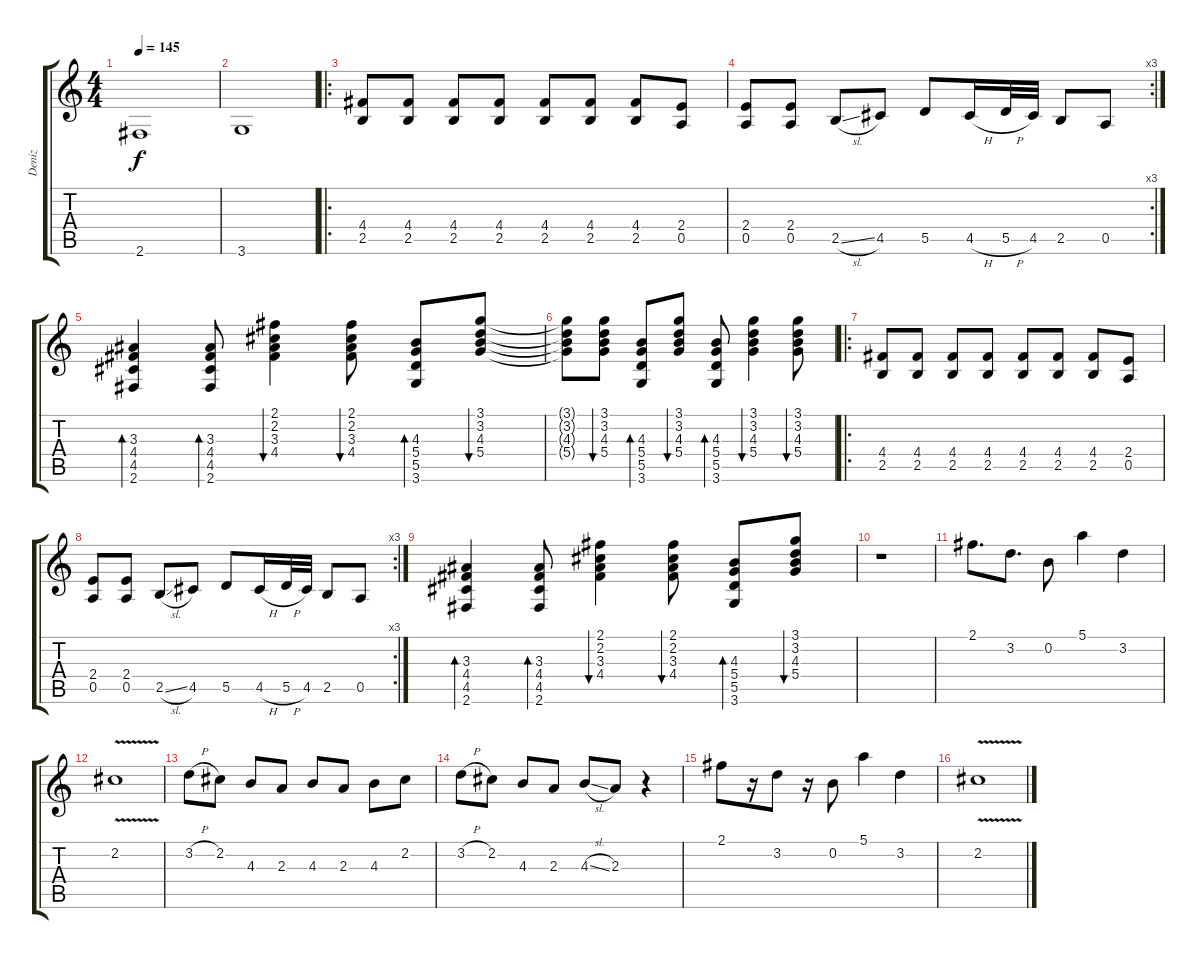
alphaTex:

\track ("Deniz" "Deniz") {instrument overdrivenguitar}
\staff {score tabs}
\tuning (E4 B3 G3 D3 A2 E2) {hide}
\ts (4 4)
\tempo 145
\clef g2
\ks c
2.6.1{dy f} |
3.6.1 |
\ro
(4.4 2.5).8 (4.4 2.5).8 (4.4 2.5).8 (4.4 2.5).8 (4.4 2.5).8 (4.4 2.5).8 (4.4 2.5).8 (2.4 0.5).8 |
\rc 3
(2.4 0.5).8 (2.4 0.5).8 2.5{sl}.8 4.5.8 5.5.8 4.5{h}.16 5.5{h}.32 4.5.32 2.5.8 0.5.8 |
(3.3 4.4 4.5 2.6).4{bd 60} (3.3 4.4 4.5 2.6).8{bd 60} (2.1 2.2 3.3 4.4).4{bu 60} (2.1 2.2 3.3 4.4).8{bu 60} (4.3 5.4 5.5 3.6).8{bd 60} (3.1 3.2 4.3 5.4).8{bu 60} |
(3.1{t} 3.2{t} 4.3{t} 5.4{t}).8 (3.1 3.2 4.3 5.4).8{bu 60} (4.3 5.4 5.5 3.6).8{bd 60} (3.1 3.2 4.3 5.4).8{bu 60} (4.3 5.4 5.5 3.6).8{bd 60} (3.1 3.2 4.3 5.4).4{bu 60} (3.1 3.2 4.3 5.4).8{bu 60} |
\ro
(4.4 2.5).8 (4.4 2.5).8 (4.4 2.5).8 (4.4 2.5).8 (4.4 2.5).8 (4.4 2.5).8 (4.4 2.5).8 (2.4 0.5).8 |
\rc 3
(2.4 0.5).8 (2.4 0.5).8 2.5{sl}.8 4.5.8 5.5.8 4.5{h}.16 5.5{h}.32 4.5.32 2.5.8 0.5.8 |
(3.3 4.4 4.5 2.6).4{bd 60} (3.3 4.4 4.5 2.6).8{bd 60} (2.1 2.2 3.3 4.4).4{bu 60} (2.1 2.2 3.3 4.4).8{bu 60} (4.3 5.4 5.5 3.6).8{bd 60} (3.1 3.2 4.3 5.4).8{bu 60} |
r.1 |
2.1.8{d volume 16} 3.2.8{d} 0.2.8 5.1.4 3.2.4 |
2.2{v}.1 |
3.2{h}.8 2.2.8 4.3.8 2.3.8 4.3.8 2.3.8 4.3.8 2.2.8 |
3.2{h}.8 2.2.8 4.3.8 2.3.8 4.3{sl}.8 2.3.8 r.4 |
2.1.8 r.16 3.2.8 r.16 0.2.8 5.1.4 3.2.4 |
2.2{v}.1
